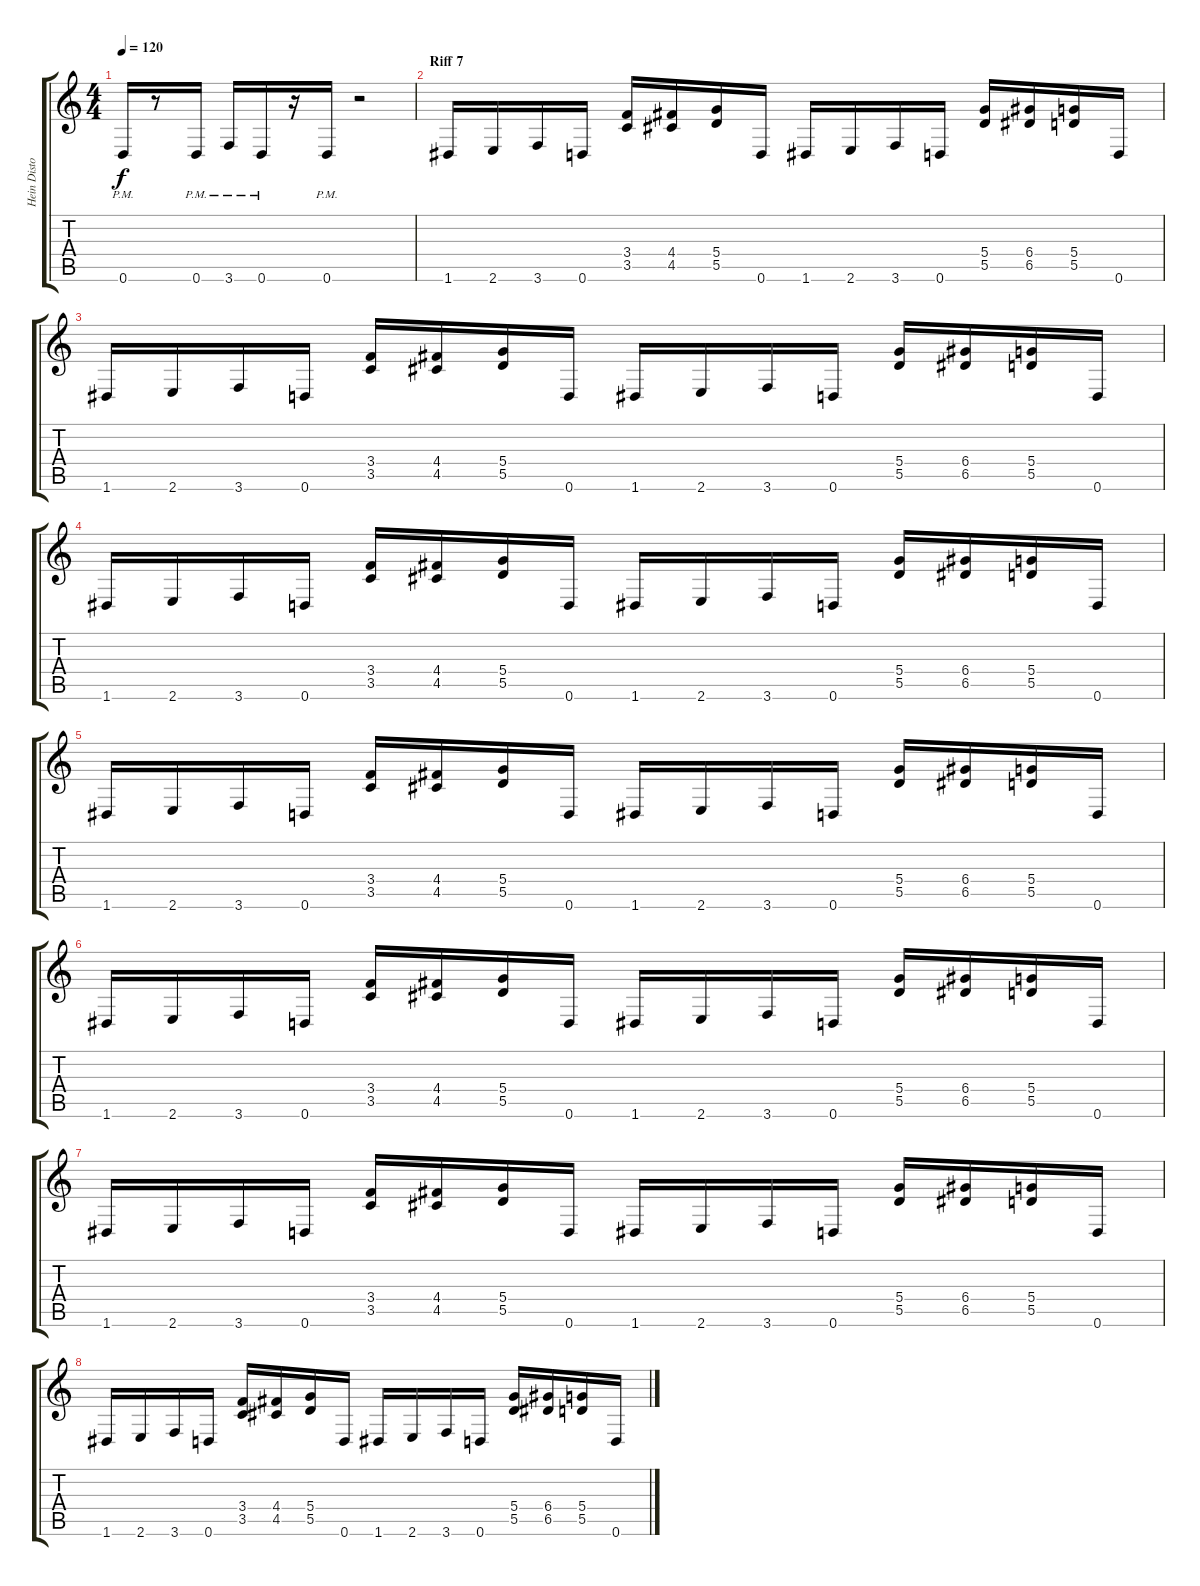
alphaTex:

\track ("Hein Distortion 2" "Hein Disto") {instrument distortionguitar}
\staff {score tabs}
\tuning (E4 B3 G3 D3 A2 D2) {hide}
\ts (4 4)
\tempo 120
\clef g2
\ks c
0.6{pm}.16{dy f} r.8 0.6{pm}.16 3.6{pm}.16 0.6{pm}.16 r.16 0.6{pm}.16 r.2 |
\section ("" "Riff 7")
1.6.16 2.6.16 3.6.16 0.6.16 (3.4 3.5).16 (4.4 4.5).16 (5.4 5.5).16 0.6.16 1.6.16 2.6.16 3.6.16 0.6.16 (5.4 5.5).16 (6.4 6.5).16 (5.4 5.5).16 0.6.16 |
1.6.16 2.6.16 3.6.16 0.6.16 (3.4 3.5).16 (4.4 4.5).16 (5.4 5.5).16 0.6.16 1.6.16 2.6.16 3.6.16 0.6.16 (5.4 5.5).16 (6.4 6.5).16 (5.4 5.5).16 0.6.16 |
1.6.16 2.6.16 3.6.16 0.6.16 (3.4 3.5).16 (4.4 4.5).16 (5.4 5.5).16 0.6.16 1.6.16 2.6.16 3.6.16 0.6.16 (5.4 5.5).16 (6.4 6.5).16 (5.4 5.5).16 0.6.16 |
1.6.16 2.6.16 3.6.16 0.6.16 (3.4 3.5).16 (4.4 4.5).16 (5.4 5.5).16 0.6.16 1.6.16 2.6.16 3.6.16 0.6.16 (5.4 5.5).16 (6.4 6.5).16 (5.4 5.5).16 0.6.16 |
1.6.16 2.6.16 3.6.16 0.6.16 (3.4 3.5).16 (4.4 4.5).16 (5.4 5.5).16 0.6.16 1.6.16 2.6.16 3.6.16 0.6.16 (5.4 5.5).16 (6.4 6.5).16 (5.4 5.5).16 0.6.16 |
1.6.16 2.6.16 3.6.16 0.6.16 (3.4 3.5).16 (4.4 4.5).16 (5.4 5.5).16 0.6.16 1.6.16 2.6.16 3.6.16 0.6.16 (5.4 5.5).16 (6.4 6.5).16 (5.4 5.5).16 0.6.16 |
1.6.16 2.6.16 3.6.16 0.6.16 (3.4 3.5).16 (4.4 4.5).16 (5.4 5.5).16 0.6.16 1.6.16 2.6.16 3.6.16 0.6.16 (5.4 5.5).16 (6.4 6.5).16 (5.4 5.5).16 0.6.16
